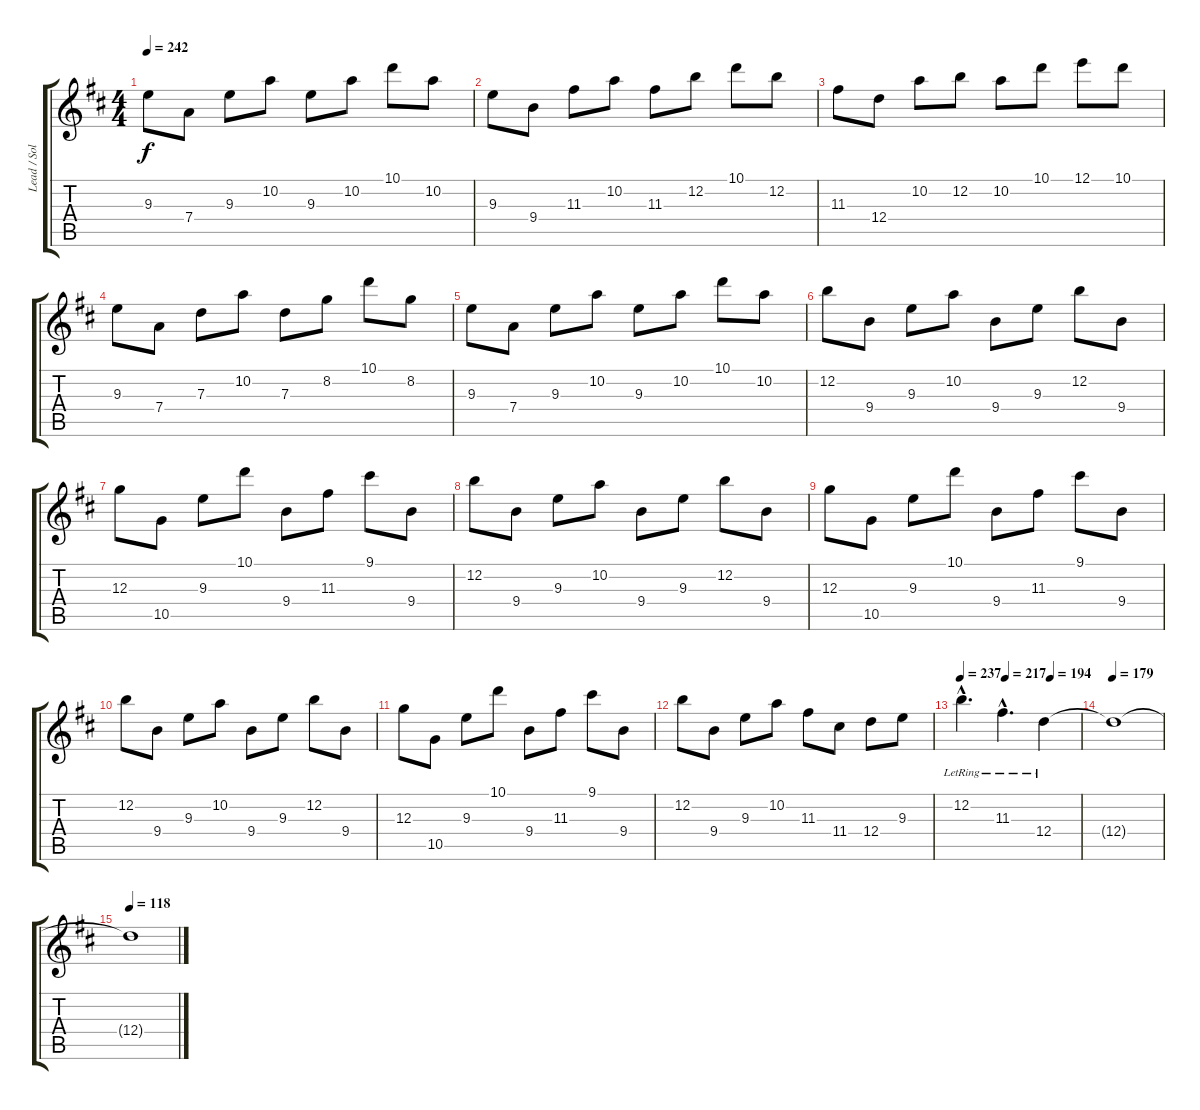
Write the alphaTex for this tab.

\track ("Lead / Solo Guitar " "Lead / Sol") {instrument distortionguitar}
\staff {score tabs}
\tuning (E4 B3 G3 D3 A2 E2) {hide}
\ts (4 4)
\tempo 242
\clef g2
\ks d
9.3.8{dy f} 7.4.8 9.3.8 10.2.8 9.3.8 10.2.8 10.1.8 10.2.8 |
9.3.8 9.4.8 11.3.8 10.2.8 11.3.8 12.2.8 10.1.8 12.2.8 |
11.3.8 12.4.8 10.2.8 12.2.8 10.2.8 10.1.8 12.1.8 10.1.8 |
9.3.8 7.4.8 7.3.8 10.2.8 7.3.8 8.2.8 10.1.8 8.2.8 |
9.3.8 7.4.8 9.3.8 10.2.8 9.3.8 10.2.8 10.1.8 10.2.8 |
12.2.8 9.4.8 9.3.8 10.2.8 9.4.8 9.3.8 12.2.8 9.4.8 |
12.3.8 10.5.8 9.3.8 10.1.8 9.4.8 11.3.8 9.1.8 9.4.8 |
12.2.8 9.4.8 9.3.8 10.2.8 9.4.8 9.3.8 12.2.8 9.4.8 |
12.3.8 10.5.8 9.3.8 10.1.8 9.4.8 11.3.8 9.1.8 9.4.8 |
12.2.8 9.4.8 9.3.8 10.2.8 9.4.8 9.3.8 12.2.8 9.4.8 |
12.3.8 10.5.8 9.3.8 10.1.8 9.4.8 11.3.8 9.1.8 9.4.8 |
12.2.8 9.4.8 9.3.8 10.2.8 11.3.8 11.4.8 12.4.8 9.3.8 |
\tempo 237
\tempo (217 0.375)
\tempo (194 0.75)
12.2{hac lr}.4{d} 11.3{hac lr}.4{d} 12.4{lr}.4 |
\tempo 179
12.4{t}.1 |
\tempo 118
12.4{t}.1
